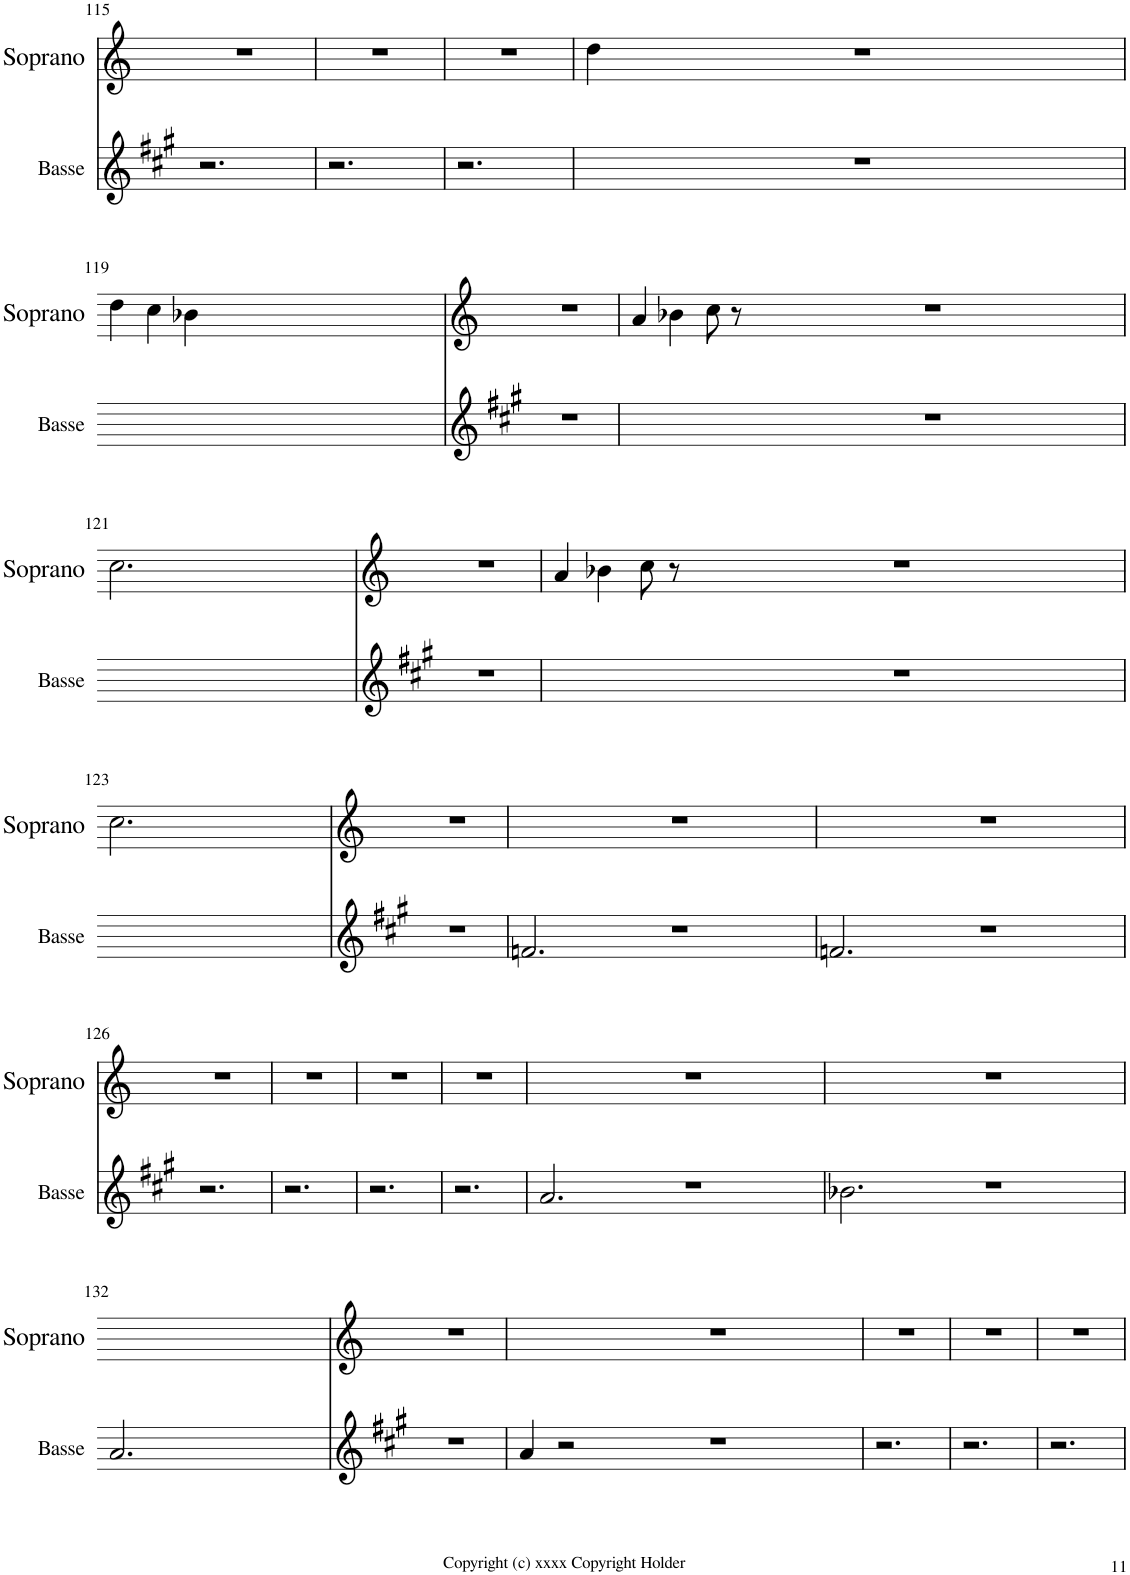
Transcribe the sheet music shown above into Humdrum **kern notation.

**kern	**kern
*part2	*part1
*staff2	*staff1
*I"Basse	*I"Soprano
*I'Basse	*I'Soprano
!!LO:PB:g=z
*clefG2	*clefG2
*k[f#c#g#]	*k[]
*M3/4	*M3/4
=115	=115
2.r	2.r
=116	=116
2.r	2.r
=117	=117
2.r	2.r
=118	=118
2.r	4dd\
.	1.ryy
1..ryy	.
.	2.r
!!LO:LB:g=z
=119	=119
2.r	4dd\
.	4cc\
.	4b-X\
0ryy	1.ryy
.	2.r
4ryy	.
=120	=120
2.r	4a/
.	4b-X\
.	8cc\
.	8r
0ryy	1.ryy
.	2.r
4ryy	.
!!LO:LB:g=z
=121	=121
2.r	2.cc\
0ryy	1.ryy
.	2.r
4ryy	.
=122	=122
2.r	4a/
.	4b-X\
.	8cc\
.	8r
0ryy	1.ryy
.	2.r
4ryy	.
!!LO:LB:g=z
=123	=123
2.r	2.cc\
0ryy	1.ryy
.	2.r
4ryy	.
=124	=124
2.fn/	2.r
1.ryy	0ryy
2.r	.
.	4ryy
=125	=125
2.fn/	2.r
1.ryy	0ryy
2.r	.
.	4ryy
!!LO:LB:g=z
=126	=126
2.r	2.r
=127	=127
2.r	2.r
=128	=128
2.r	2.r
=129	=129
2.r	2.r
=130	=130
2.a/	2.r
1.ryy	0ryy
2.r	.
.	4ryy
=131	=131
2.b-X\	2.r
1.ryy	0ryy
2.r	.
.	4ryy
!!LO:LB:g=z
=132	=132
2.a/	2.r
1.ryy	0ryy
2.r	.
.	4ryy
=133	=133
4a/	2.r
2r	.
1.ryy	0ryy
2.r	.
.	4ryy
=134	=134
2.r	2.r
=135	=135
2.r	2.r
=136	=136
2.r	2.r
=	=
*-	*-
